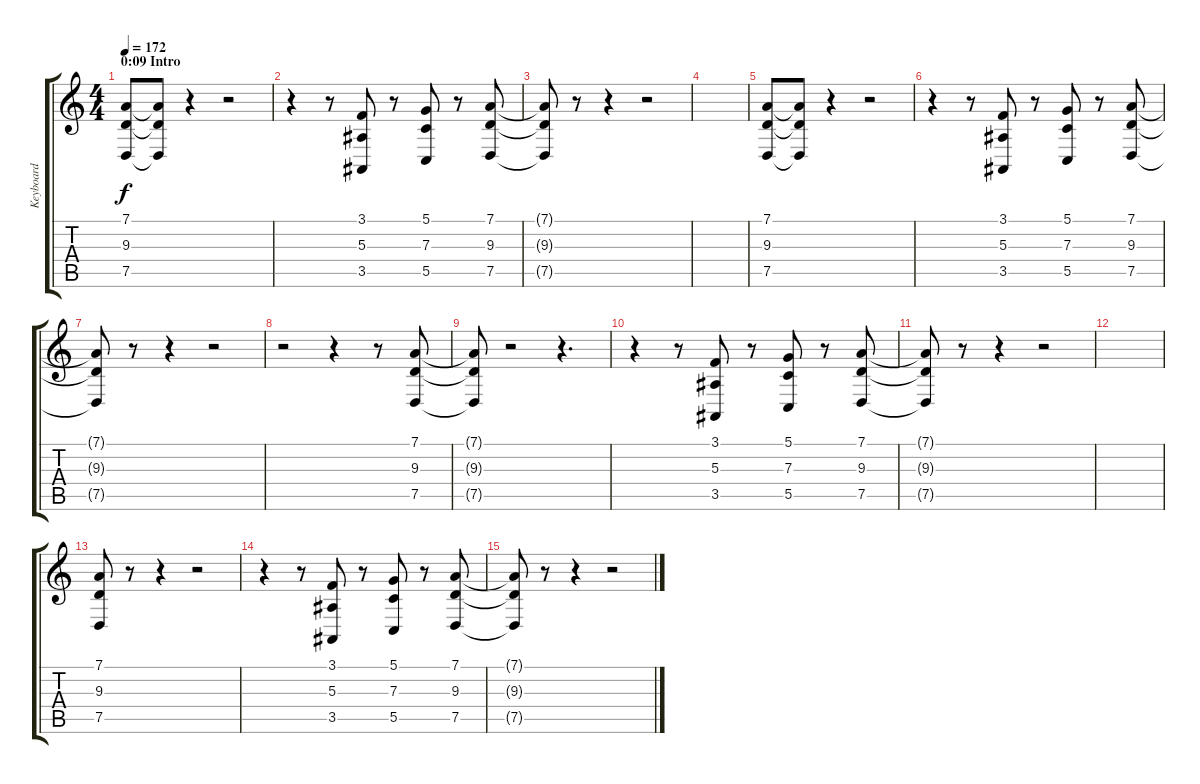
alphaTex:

\track ("Keyboard" "Keyboard") {instrument lead1square}
\staff {score tabs}
\tuning (D4 A3 F3 C3 G2 D2) {hide}
\ts (4 4)
\section ("" "0:09 Intro")
\tempo 172
\tempo 192
\tempo 172
\clef g2
\ks c
(7.1 9.3 7.5).8{dy f volume 16 instrument orchestrahit} (7.1{t} 9.3{t} 7.5{t}).8 r.4 r.2 |
r.4{volume 14 instrument stringensemble1} r.8 (3.1 5.3 3.5).8 r.8 (5.1 7.3 5.5).8 r.8 (7.1 9.3 7.5).8 |
(7.1{t} 9.3{t} 7.5{t}).8 r.8 r.4 r.2 |
|
(7.1 9.3 7.5).8{volume 16 instrument orchestrahit} (7.1{t} 9.3{t} 7.5{t}).8 r.4 r.2 |
r.4{volume 16 instrument stringensemble1} r.8 (3.1 5.3 3.5).8 r.8 (5.1 7.3 5.5).8 r.8 (7.1 9.3 7.5).8 |
(7.1{t} 9.3{t} 7.5{t}).8 r.8 r.4 r.2 |
r.2 r.4 r.8 (7.1 9.3 7.5).8{instrument orchestrahit} |
(7.1{t} 9.3{t} 7.5{t}).8 r.2 r.4{d} |
r.4{volume 14 instrument stringensemble1} r.8 (3.1 5.3 3.5).8 r.8 (5.1 7.3 5.5).8 r.8 (7.1 9.3 7.5).8 |
(7.1{t} 9.3{t} 7.5{t}).8 r.8 r.4 r.2 |
|
(7.1 9.3 7.5).8{volume 16 instrument stringensemble1} r.8 r.4 r.2 |
r.4{volume 14 instrument synthstrings1} r.8 (3.1 5.3 3.5).8 r.8 (5.1 7.3 5.5).8 r.8 (7.1 9.3 7.5).8 |
(7.1{t} 9.3{t} 7.5{t}).8 r.8 r.4 r.2
